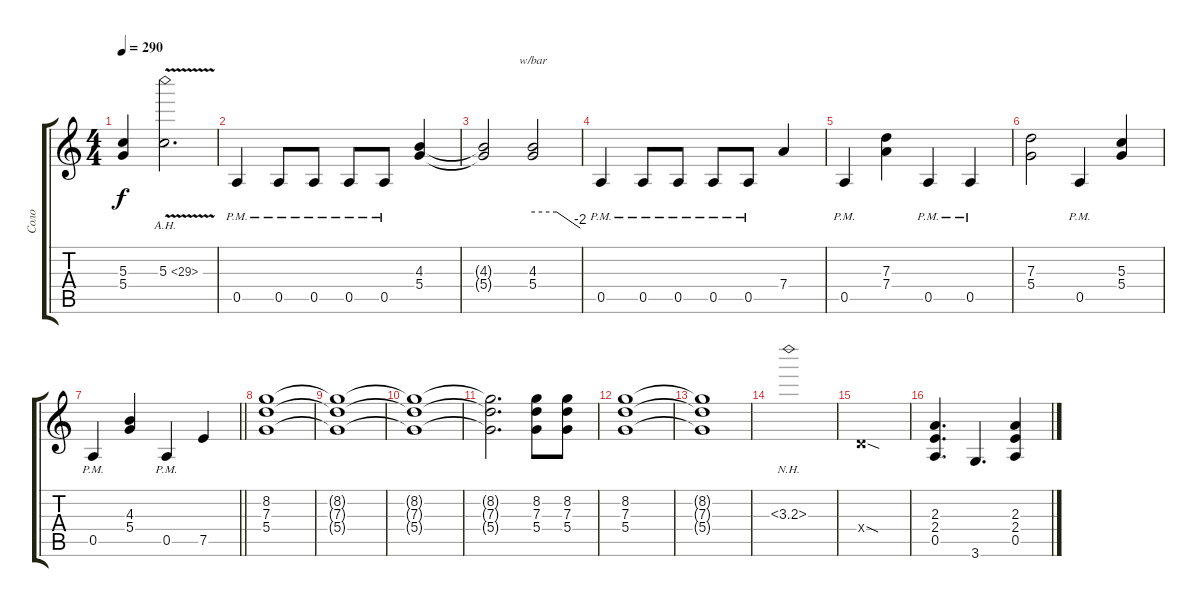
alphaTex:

\track ("Соло" "Соло") {instrument distortionguitar}
\staff {score tabs}
\tuning (E4 B3 G3 D3 A2 E2) {hide}
\ts (4 4)
\tempo 290
\clef g2
\ks c
(5.3{t} 5.4{t}).4{dy f} 5.3{ah 24 v}.2{d} |
0.5{pm}.4 0.5{pm}.8 0.5{pm}.8 0.5{pm}.8 0.5{pm}.8 (4.3 5.4).4 |
(4.3{t} 5.4{t}).2 (4.3 5.4).2{tbe (custom default 0 0 30 0 60 -8)} |
0.5{pm}.4 0.5{pm}.8 0.5{pm}.8 0.5{pm}.8 0.5{pm}.8 7.4.4 |
0.5{pm}.4 (7.3 7.4).4 0.5{pm}.4 0.5{pm}.4 |
(7.3 5.4).2 0.5{pm}.4 (5.3 5.4).4 |
\barLineRight lightlight
0.5{pm}.4 (4.3 5.4).4 0.5{pm}.4 7.5.4 |
(8.2 7.3 5.4).1 |
(8.2{t} 7.3{t} 5.4{t}).1 |
(8.2{t} 7.3{t} 5.4{t}).1 |
(8.2{t} 7.3{t} 5.4{t}).2{d} (8.2 7.3 5.4).8 (8.2 7.3 5.4).8 |
(8.2 7.3 5.4).1 |
(8.2{t} 7.3{t} 5.4{t}).1 |
3.3{nh}.1 |
0.4{sod x}.1 |
(2.3 2.4 0.5).4{d} 3.6.4{d} (2.3 2.4 0.5).4
